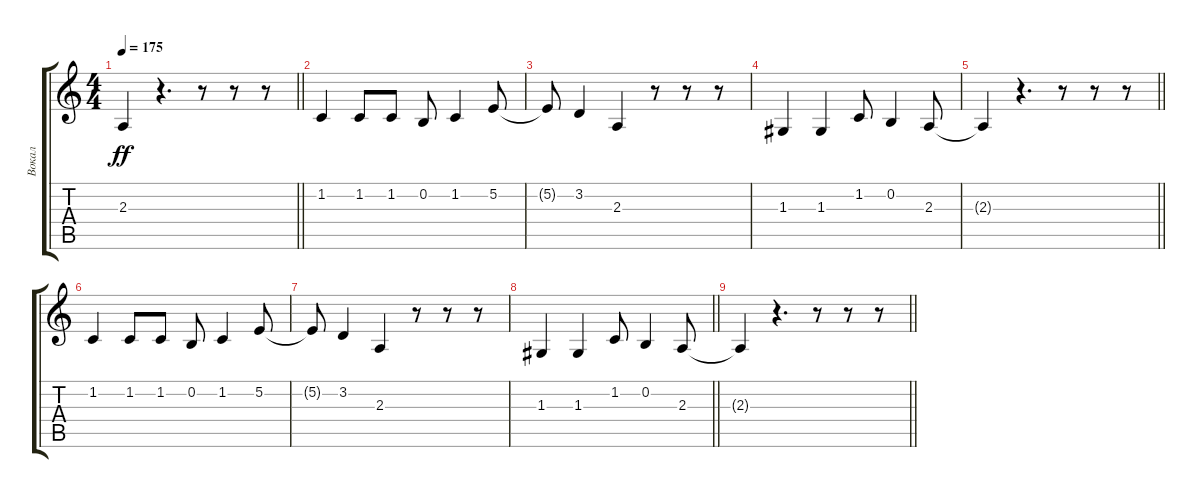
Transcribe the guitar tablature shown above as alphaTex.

\track ("Вокал" "Вокал") {instrument tenorsax}
\staff {score tabs}
\tuning (E4 B3 G3 D3 A2 E2) {hide}
\ts (4 4)
\tempo 175
\clef g2
\barLineRight lightlight
\ks c
2.3{t}.4{dy ff} r.4{d} r.8 r.8 r.8 |
\section ("" "")
1.2.4 1.2.8 1.2.8 0.2.8 1.2.4 5.2.8 |
5.2{t}.8 3.2.4 2.3.4 r.8 r.8 r.8 |
1.3.4 1.3.4 1.2.8 0.2.4 2.3.8 |
\barLineRight lightlight
2.3{t}.4 r.4{d} r.8 r.8 r.8 |
\section ("" "")
1.2.4 1.2.8 1.2.8 0.2.8 1.2.4 5.2.8 |
5.2{t}.8 3.2.4 2.3.4 r.8 r.8 r.8 |
\barLineRight lightlight
1.3.4 1.3.4 1.2.8 0.2.4 2.3.8 |
\barLineRight lightlight
2.3{t}.4 r.4{d} r.8 r.8 r.8
